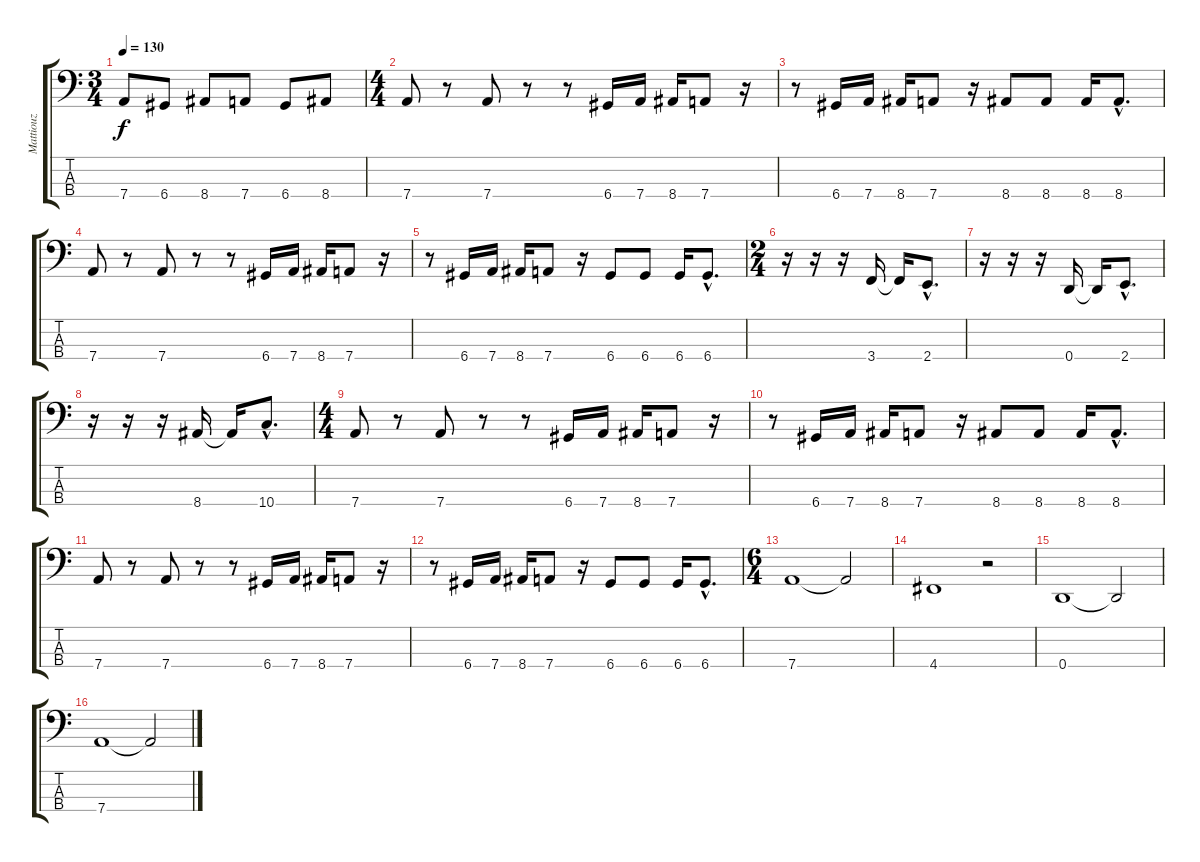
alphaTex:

\track ("Mattiouz" "Mattiouz") {instrument slapbass1}
\staff {score tabs}
\tuning (G2 D2 A1 D1) {hide}
\ts (3 4)
\tempo 130
\clef f4
\ks c
7.4.8{dy f} 6.4.8 8.4.8 7.4.8 6.4.8 8.4.8 |
\ts (4 4)
7.4.8 r.8 7.4.8 r.8 r.8 6.4.16 7.4.16 8.4.16 7.4.8 r.16 |
r.8 6.4.16 7.4.16 8.4.16 7.4.8 r.16 8.4.8 8.4.8 8.4.16 8.4{hac}.8{d} |
7.4.8 r.8 7.4.8 r.8 r.8 6.4.16 7.4.16 8.4.16 7.4.8 r.16 |
r.8 6.4.16 7.4.16 8.4.16 7.4.8 r.16 6.4.8 6.4.8 6.4.16 6.4{hac}.8{d} |
\ts (2 4)
r.16 r.16 r.16 3.4.16 3.4{t}.16 2.4{hac}.8{d} |
r.16 r.16 r.16 0.4.16 0.4{t}.16 2.4{hac}.8{d} |
r.16 r.16 r.16 8.4.16 8.4{t}.16 10.4{hac}.8{d} |
\ts (4 4)
7.4.8 r.8 7.4.8 r.8 r.8 6.4.16 7.4.16 8.4.16 7.4.8 r.16 |
r.8 6.4.16 7.4.16 8.4.16 7.4.8 r.16 8.4.8 8.4.8 8.4.16 8.4{hac}.8{d} |
7.4.8 r.8 7.4.8 r.8 r.8 6.4.16 7.4.16 8.4.16 7.4.8 r.16 |
r.8 6.4.16 7.4.16 8.4.16 7.4.8 r.16 6.4.8 6.4.8 6.4.16 6.4{hac}.8{d} |
\ts (6 4)
7.4.1 7.4{t}.2 |
4.4.1 r.2 |
0.4.1 0.4{t}.2 |
7.4.1 7.4{t}.2
